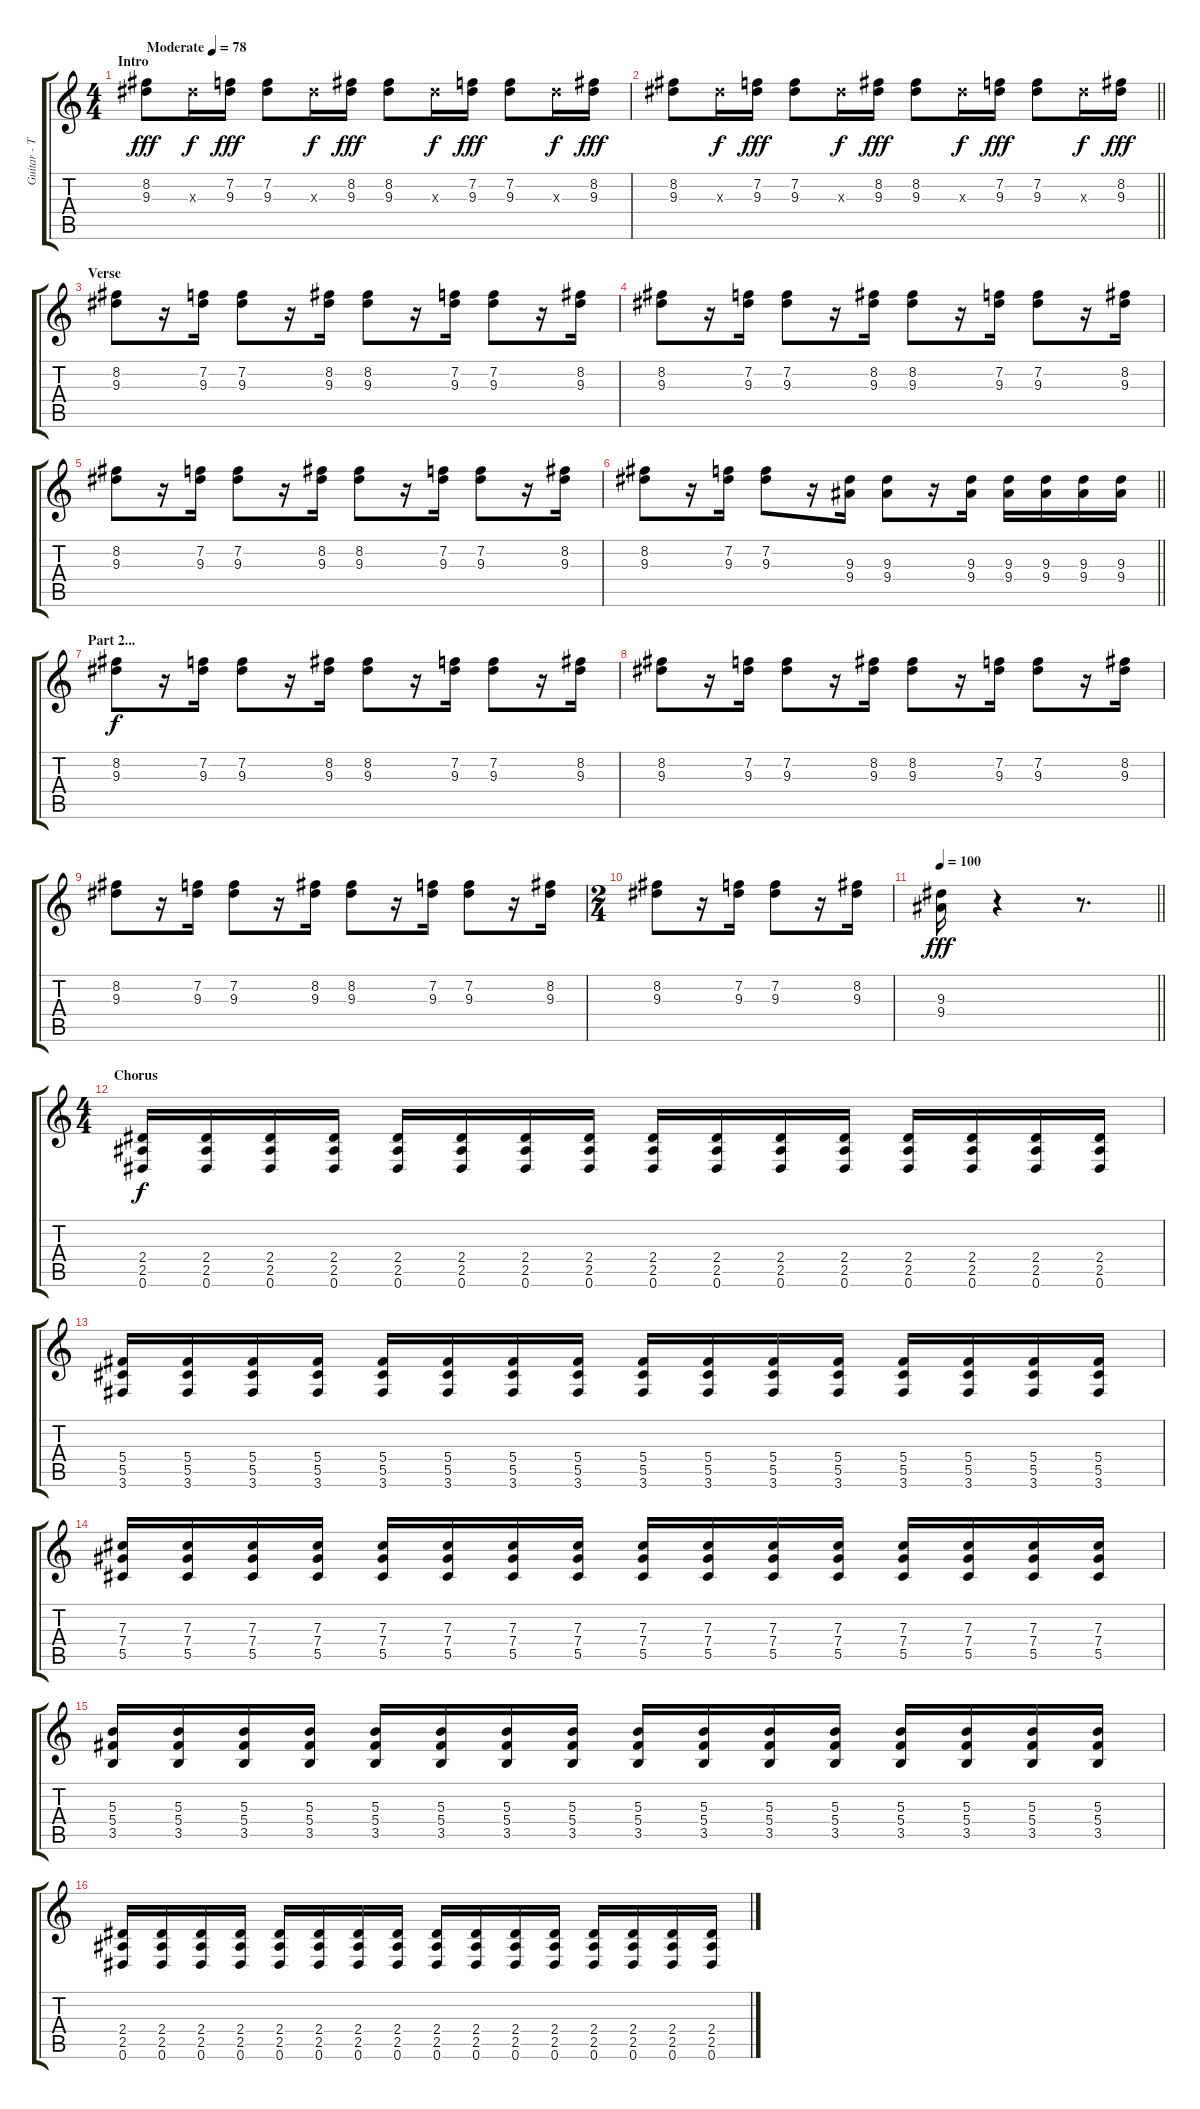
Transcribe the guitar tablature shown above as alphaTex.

\track ("Guitar - Tim" "Guitar - T") {instrument distortionguitar}
\staff {score tabs}
\tuning (Eb4 Bb3 Gb3 Db3 Ab2 Eb2) {hide}
\ts (4 4)
\section ("" "Intro")
\tempo (78 "Moderate")
\clef g2
\ks c
(8.2 9.3).8{dy fff instrument electricguitarclean} 9.3{x}.16{dy f} (7.2 9.3).16{dy fff} (7.2 9.3).8 9.3{x}.16{dy f} (8.2 9.3).16{dy fff} (8.2 9.3).8 9.3{x}.16{dy f} (7.2 9.3).16{dy fff} (7.2 9.3).8 9.3{x}.16{dy f} (8.2 9.3).16{dy fff} |
\barLineRight lightlight
(8.2 9.3).8 9.3{x}.16{dy f} (7.2 9.3).16{dy fff} (7.2 9.3).8 9.3{x}.16{dy f} (8.2 9.3).16{dy fff} (8.2 9.3).8 9.3{x}.16{dy f} (7.2 9.3).16{dy fff} (7.2 9.3).8 9.3{x}.16{dy f} (8.2 9.3).16{dy fff} |
\section ("" "Verse")
(8.2 9.3).8 r.16 (7.2 9.3).16 (7.2 9.3).8 r.16 (8.2 9.3).16 (8.2 9.3).8 r.16 (7.2 9.3).16 (7.2 9.3).8 r.16 (8.2 9.3).16 |
(8.2 9.3).8 r.16 (7.2 9.3).16 (7.2 9.3).8 r.16 (8.2 9.3).16 (8.2 9.3).8 r.16 (7.2 9.3).16 (7.2 9.3).8 r.16 (8.2 9.3).16 |
(8.2 9.3).8 r.16 (7.2 9.3).16 (7.2 9.3).8 r.16 (8.2 9.3).16 (8.2 9.3).8 r.16 (7.2 9.3).16 (7.2 9.3).8 r.16 (8.2 9.3).16 |
\barLineRight lightlight
(8.2 9.3).8 r.16 (7.2 9.3).16 (7.2 9.3).8 r.16 (9.3 9.4).16 (9.3 9.4).8 r.16 (9.3 9.4).16 (9.3 9.4).16 (9.3 9.4).16 (9.3 9.4).16 (9.3 9.4).16 |
\section ("" "Part 2...")
(8.2 9.3).8{dy f} r.16 (7.2 9.3).16 (7.2 9.3).8 r.16 (8.2 9.3).16 (8.2 9.3).8 r.16 (7.2 9.3).16 (7.2 9.3).8 r.16 (8.2 9.3).16 |
(8.2 9.3).8 r.16 (7.2 9.3).16 (7.2 9.3).8 r.16 (8.2 9.3).16 (8.2 9.3).8 r.16 (7.2 9.3).16 (7.2 9.3).8 r.16 (8.2 9.3).16 |
(8.2 9.3).8 r.16 (7.2 9.3).16 (7.2 9.3).8 r.16 (8.2 9.3).16 (8.2 9.3).8 r.16 (7.2 9.3).16 (7.2 9.3).8 r.16 (8.2 9.3).16 |
\ts (2 4)
(8.2 9.3).8 r.16 (7.2 9.3).16 (7.2 9.3).8 r.16 (8.2 9.3).16 |
\tempo 100
\barLineRight lightlight
(9.3 9.4).16{dy fff} r.4 r.8{d} |
\ts (4 4)
\section ("" "Chorus")
(2.4 2.5 0.6).16{dy f instrument distortionguitar} (2.4 2.5 0.6).16 (2.4 2.5 0.6).16 (2.4 2.5 0.6).16 (2.4 2.5 0.6).16 (2.4 2.5 0.6).16 (2.4 2.5 0.6).16 (2.4 2.5 0.6).16 (2.4 2.5 0.6).16 (2.4 2.5 0.6).16 (2.4 2.5 0.6).16 (2.4 2.5 0.6).16 (2.4 2.5 0.6).16 (2.4 2.5 0.6).16 (2.4 2.5 0.6).16 (2.4 2.5 0.6).16 |
(5.4 5.5 3.6).16 (5.4 5.5 3.6).16 (5.4 5.5 3.6).16 (5.4 5.5 3.6).16 (5.4 5.5 3.6).16 (5.4 5.5 3.6).16 (5.4 5.5 3.6).16 (5.4 5.5 3.6).16 (5.4 5.5 3.6).16 (5.4 5.5 3.6).16 (5.4 5.5 3.6).16 (5.4 5.5 3.6).16 (5.4 5.5 3.6).16 (5.4 5.5 3.6).16 (5.4 5.5 3.6).16 (5.4 5.5 3.6).16 |
(7.3 7.4 5.5).16 (7.3 7.4 5.5).16 (7.3 7.4 5.5).16 (7.3 7.4 5.5).16 (7.3 7.4 5.5).16 (7.3 7.4 5.5).16 (7.3 7.4 5.5).16 (7.3 7.4 5.5).16 (7.3 7.4 5.5).16 (7.3 7.4 5.5).16 (7.3 7.4 5.5).16 (7.3 7.4 5.5).16 (7.3 7.4 5.5).16 (7.3 7.4 5.5).16 (7.3 7.4 5.5).16 (7.3 7.4 5.5).16 |
(5.3 5.4 3.5).16 (5.3 5.4 3.5).16 (5.3 5.4 3.5).16 (5.3 5.4 3.5).16 (5.3 5.4 3.5).16 (5.3 5.4 3.5).16 (5.3 5.4 3.5).16 (5.3 5.4 3.5).16 (5.3 5.4 3.5).16 (5.3 5.4 3.5).16 (5.3 5.4 3.5).16 (5.3 5.4 3.5).16 (5.3 5.4 3.5).16 (5.3 5.4 3.5).16 (5.3 5.4 3.5).16 (5.3 5.4 3.5).16 |
(2.4 2.5 0.6).16 (2.4 2.5 0.6).16 (2.4 2.5 0.6).16 (2.4 2.5 0.6).16 (2.4 2.5 0.6).16 (2.4 2.5 0.6).16 (2.4 2.5 0.6).16 (2.4 2.5 0.6).16 (2.4 2.5 0.6).16 (2.4 2.5 0.6).16 (2.4 2.5 0.6).16 (2.4 2.5 0.6).16 (2.4 2.5 0.6).16 (2.4 2.5 0.6).16 (2.4 2.5 0.6).16 (2.4 2.5 0.6).16
